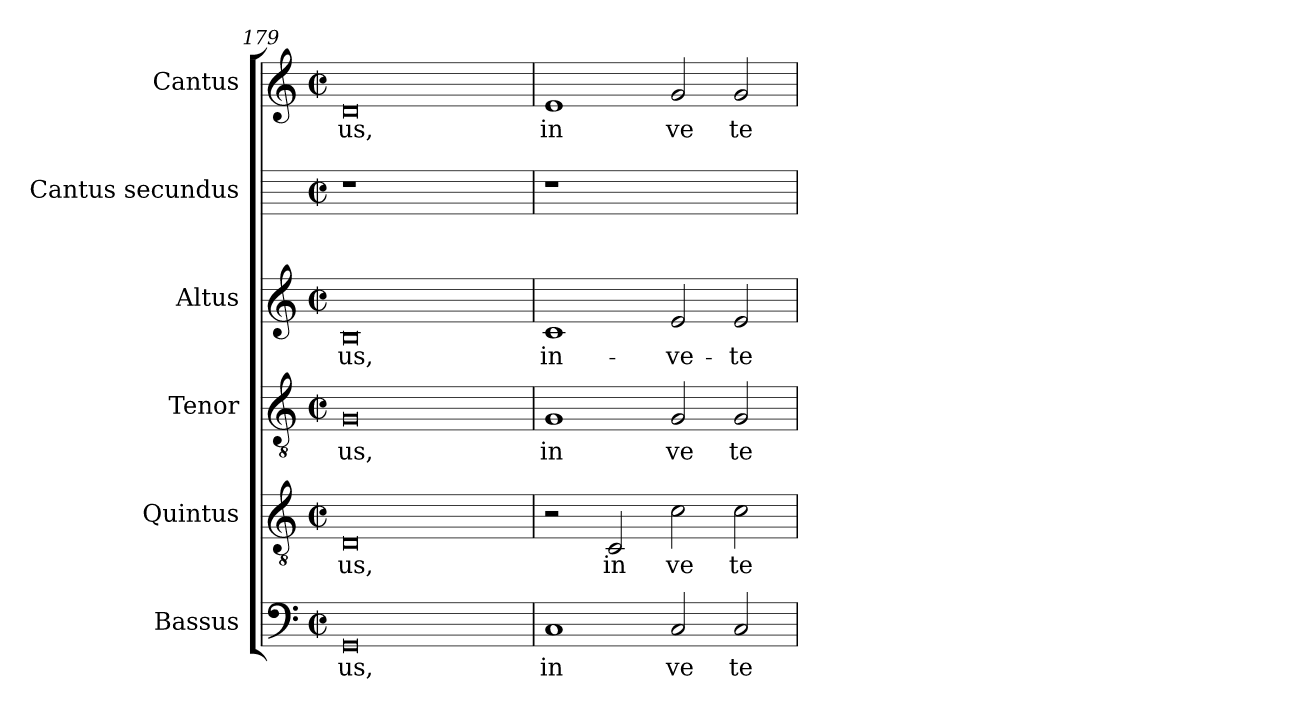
**kern	**text	**kern	**text	**kern	**text	**kern	**text	**kern	**kern	**text
*part6	*part6	*part5	*part5	*part4	*part4	*part3	*part3	*part2	*part1	*part1
*staff6	*staff6	*staff5	*staff5	*staff4	*staff4	*staff3	*staff3	*staff2	*staff1	*staff1
*I"Bassus	*	*I"Quintus	*	*I"Tenor	*	*I"Altus	*	*I"Cantus  secundus	*I"Cantus	*
*I'B	*	*I'Q	*	*I'T	*	*I'A	*	*	*I'C	*
!!LO:PB:g=z
*clefF4	*	*clefGv2	*	*clefGv2	*	*clefG2	*	*	*clefG2	*
*k[]	*	*k[]	*	*k[]	*	*k[]	*	*k[]	*k[]	*
*C:	*	*C:	*	*C:	*	*C:	*	*C:	*C:	*
*M2/2	*	*M2/2	*	*M2/2	*	*M2/2	*	*M2/2	*M2/2	*
*met(c|)	*	*met(c|)	*	*met(c|)	*	*met(c|)	*	*met(c|)	*met(c|)	*
=179	=179	=179	=179	=179	=179	=179	=179	=179	=179	=179
!	!LO:LY:b:cj	!	!LO:LY:b:cj	!	!LO:LY:b:cj	!	!LO:LY:b:cj	!	!	!LO:LY:b:cj
0GG	-us,	0D	us,	0G	us,	0B	us,	1r	0d	-us,
.	.	.	.	.	.	.	.	1ryy	.	.
=180	=180	=180	=180	=180	=180	=180	=180	=180	=180	=180
!	!LO:LY:b:cj	!	!	!	!LO:LY:b:cj	!	!LO:LY:b:cj	!	!	!LO:LY:b:cj
1C	in	2r	.	1G	in	1c	in-	1r	1e	in
!	!	!	!LO:LY:b:cj	!	!	!	!	!	!	!
.	.	2C/	in	.	.	.	.	.	.	.
!	!LO:LY:b:cj	!	!LO:LY:b:cj	!	!LO:LY:b:cj	!	!LO:LY:b:cj	!	!	!LO:LY:b:cj
2C/	ve	2c\	ve	2G/	ve	2e/	-ve-	1ryy	2g/	ve
!	!LO:LY:b:cj	!	!LO:LY:b:cj	!	!LO:LY:b:cj	!	!LO:LY:b:cj	!	!	!LO:LY:b:cj
2C/	te	2c\	te	2G/	te	2e/	-te-	.	2g/	te
=	=	=	=	=	=	=	=	=	=	=
*-	*-	*-	*-	*-	*-	*-	*-	*-	*-	*-
